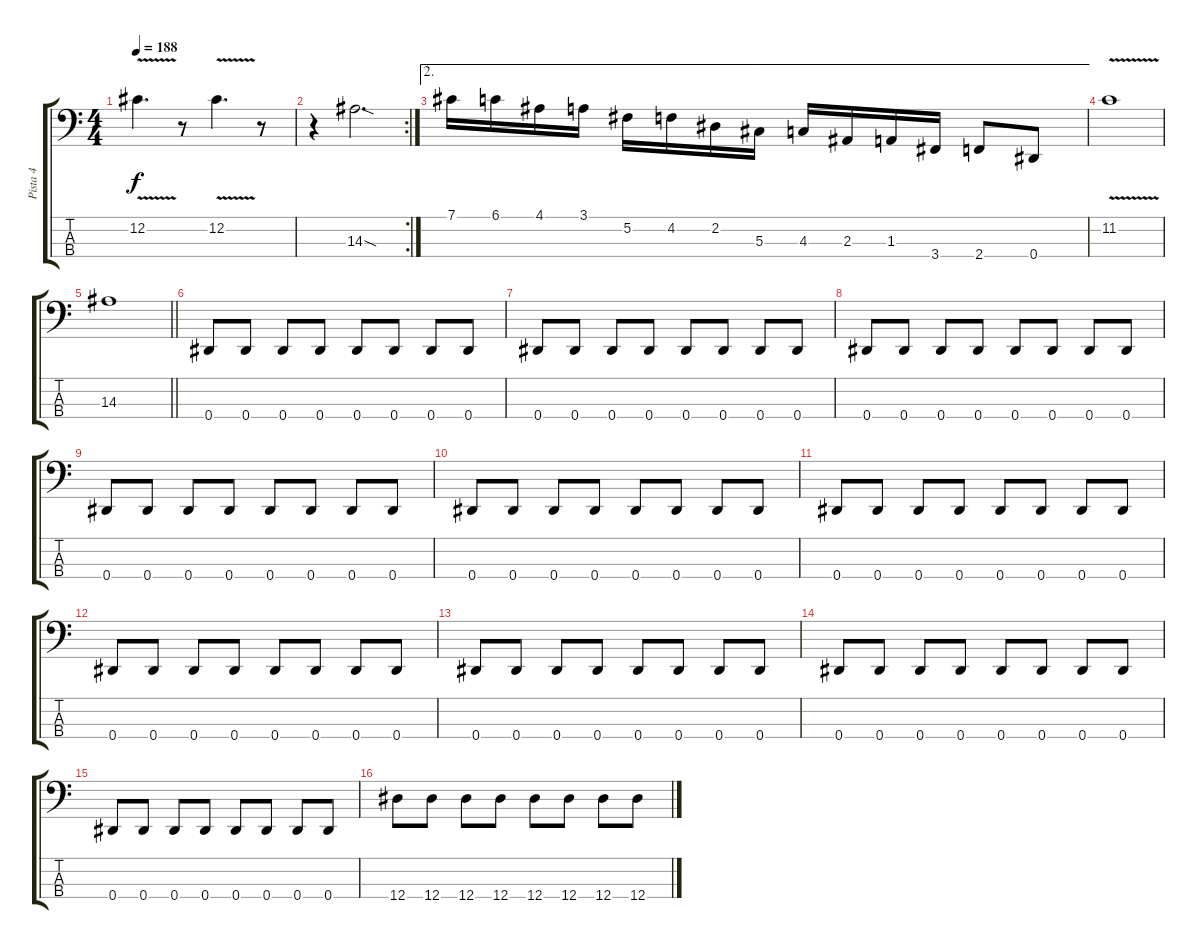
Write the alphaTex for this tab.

\track ("Pista 4" "Pista 4") {instrument electricbassfinger}
\staff {score tabs}
\tuning (Gb2 Db2 Ab1 Eb1) {hide}
\ts (4 4)
\tempo 188
\clef f4
\ks c
12.2{v}.4{d dy f} r.8 12.2{v}.4{d} r.8 |
\rc 2
r.4 14.3{sod}.2{d} |
\ae 2
7.1.16 6.1.16 4.1.16 3.1.16 5.2.16 4.2.16 2.2.16 5.3.16 4.3.16 2.3.16 1.3.16 3.4.16 2.4.8 0.4.8 |
11.2{v}.1 |
\barLineRight lightlight
14.3.1 |
0.4.8 0.4.8 0.4.8 0.4.8 0.4.8 0.4.8 0.4.8 0.4.8 |
0.4.8 0.4.8 0.4.8 0.4.8 0.4.8 0.4.8 0.4.8 0.4.8 |
0.4.8 0.4.8 0.4.8 0.4.8 0.4.8 0.4.8 0.4.8 0.4.8 |
0.4.8 0.4.8 0.4.8 0.4.8 0.4.8 0.4.8 0.4.8 0.4.8 |
0.4.8 0.4.8 0.4.8 0.4.8 0.4.8 0.4.8 0.4.8 0.4.8 |
0.4.8 0.4.8 0.4.8 0.4.8 0.4.8 0.4.8 0.4.8 0.4.8 |
0.4.8 0.4.8 0.4.8 0.4.8 0.4.8 0.4.8 0.4.8 0.4.8 |
0.4.8 0.4.8 0.4.8 0.4.8 0.4.8 0.4.8 0.4.8 0.4.8 |
0.4.8 0.4.8 0.4.8 0.4.8 0.4.8 0.4.8 0.4.8 0.4.8 |
0.4.8 0.4.8 0.4.8 0.4.8 0.4.8 0.4.8 0.4.8 0.4.8 |
12.4.8 12.4.8 12.4.8 12.4.8 12.4.8 12.4.8 12.4.8 12.4.8
